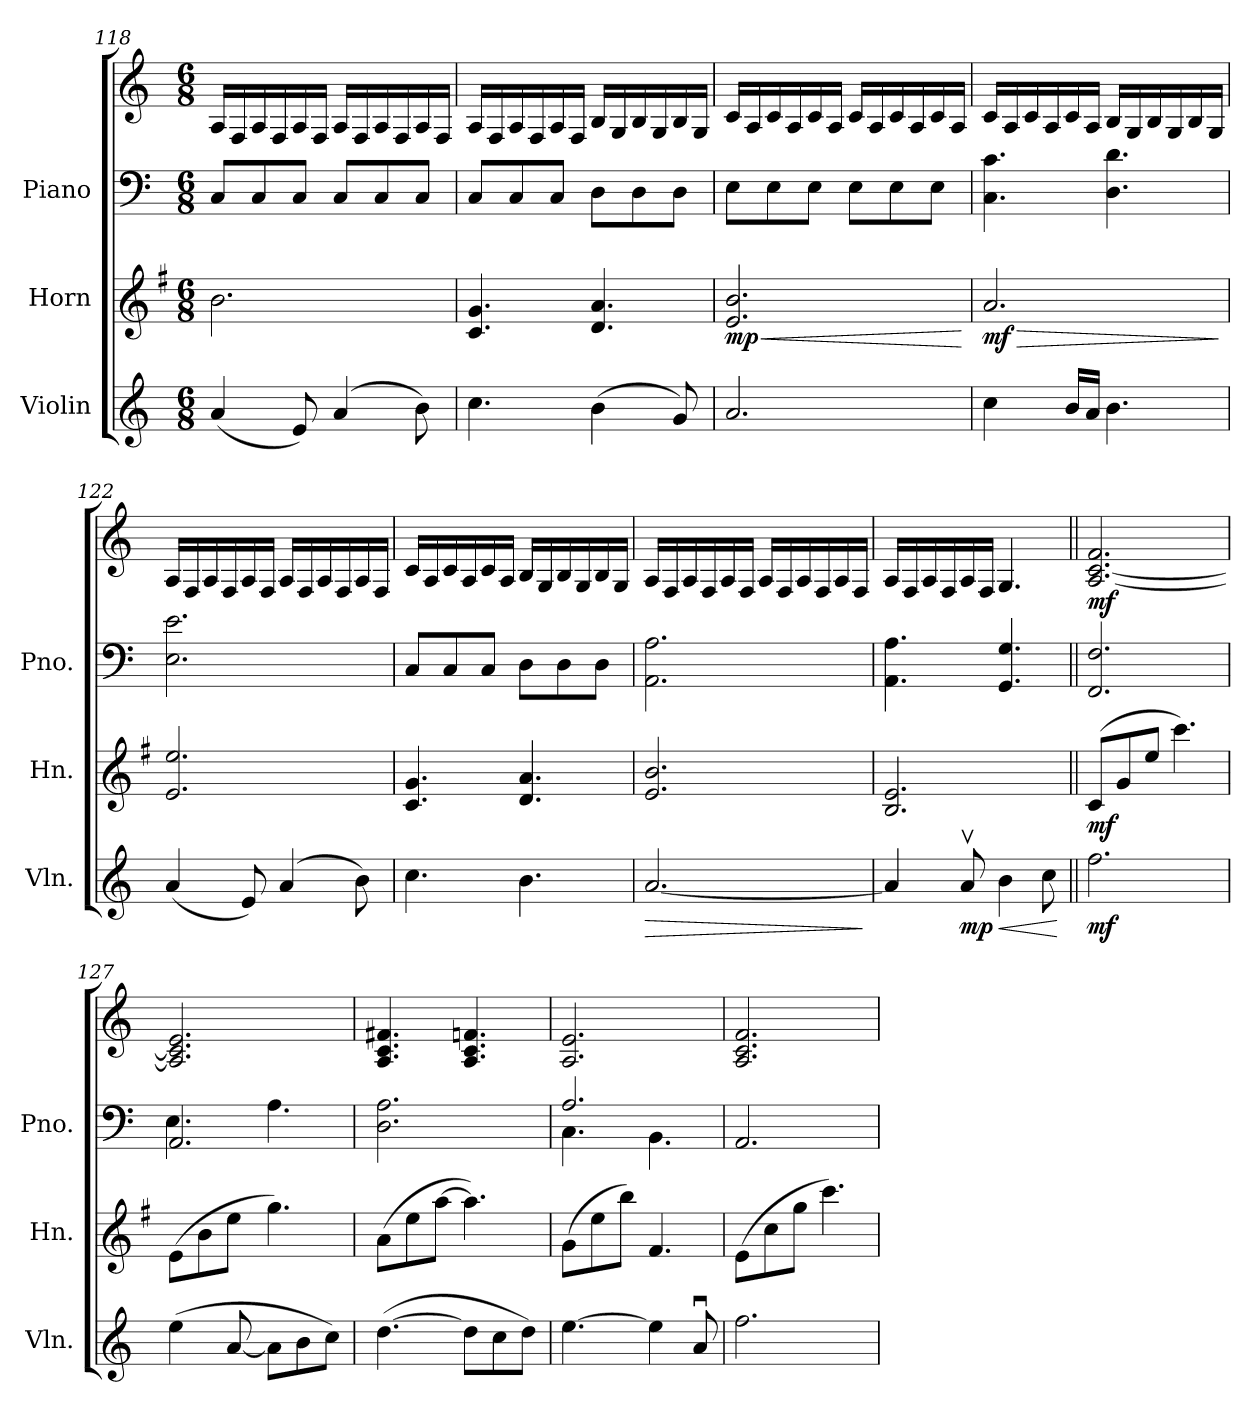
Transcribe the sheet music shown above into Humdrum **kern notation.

**kern	**dynam	**kern	**dynam	**kern	**kern	**dynam
*part3	*part3	*part2	*part2	*part1	*part1	*part1
*staff4	*staff4	*staff3	*staff3	*staff2	*staff1	*staff1/2
*I"Violin	*	*I"Horn	*	*I"Piano	*	*
*I'Vln.	*	*I'Hn.	*	*I'Pno.	*	*
*clefG2	*	*clefG2	*	*clefF4	*clefG2	*
*	*	*ITrd4c7	*	*	*	*
*k[]	*	*k[]	*	*k[]	*k[]	*
*C:	*	*C:	*	*C:	*C:	*
*M6/8	*	*M6/8	*	*M6/8	*M6/8	*
=118	=118	=118	=118	=118	=118	=118
(4a/	.	2.e\	.	8C/L	16A/LL	.
.	.	.	.	.	16F/	.
.	.	.	.	8C/	16A/	.
.	.	.	.	.	16F/	.
8e/)	.	.	.	8C/J	16A/	.
.	.	.	.	.	16F/JJ	.
(4a/	.	.	.	8C/L	16A/LL	.
.	.	.	.	.	16F/	.
.	.	.	.	8C/	16A/	.
.	.	.	.	.	16F/	.
8b\)	.	.	.	8C/J	16A/	.
.	.	.	.	.	16F/JJ	.
!!LO:LB:g=z
=119	=119	=119	=119	=119	=119	=119
4.cc\	.	4.F/ 4.c/	.	8C/L	16A/LL	.
.	.	.	.	.	16F/	.
.	.	.	.	8C/	16A/	.
.	.	.	.	.	16F/	.
.	.	.	.	8C/J	16A/	.
.	.	.	.	.	16F/JJ	.
(4b\	.	4.G/ 4.d/	.	8D\L	16B/LL	.
.	.	.	.	.	16G/	.
.	.	.	.	8D\	16B/	.
.	.	.	.	.	16G/	.
8g/)	.	.	.	8D\J	16B/	.
.	.	.	.	.	16G/JJ	.
=120	=120	=120	=120	=120	=120	=120
!	!	!	!LO:HP:b	!	!	!
!	!	!	!LO:DY:n=1:b	!	!	!
2.a/	.	2.A/ 2.e/	< mp	8E\L	16c/LL	.
.	.	.	.	.	16A/	.
.	.	.	.	8E\	16c/	.
.	.	.	.	.	16A/	.
.	.	.	.	8E\J	16c/	.
.	.	.	.	.	16A/JJ	.
.	.	.	.	8E\L	16c/LL	.
.	.	.	.	.	16A/	.
.	.	.	.	8E\	16c/	.
.	.	.	.	.	16A/	.
.	.	.	.	8E\J	16c/	.
.	.	.	.	.	16A/JJ	.
.	.	.	[	.	.	.
=121	=121	=121	=121	=121	=121	=121
!	!	!	!LO:HP:b	!	!	!
!	!	!	!LO:DY:n=1:b	!	!	!
4cc\	.	2.d/	> mf	4.C\ 4.c\	16c/LL	.
.	.	.	.	.	16A/	.
.	.	.	.	.	16c/	.
.	.	.	.	.	16A/	.
16b/LL	.	.	.	.	16c/	.
16a/JJ	.	.	.	.	16A/JJ	.
4.b\	.	.	.	4.D\ 4.d\	16B/LL	.
.	.	.	.	.	16G/	.
.	.	.	.	.	16B/	.
.	.	.	.	.	16G/	.
.	.	.	.	.	16B/	.
.	.	.	.	.	16G/JJ	.
.	.	.	]	.	.	.
=122	=122	=122	=122	=122	=122	=122
(4a/	.	2.A/ 2.a/	.	2.E\ 2.e\	16A/LL	.
.	.	.	.	.	16F/	.
.	.	.	.	.	16A/	.
.	.	.	.	.	16F/	.
8e/)	.	.	.	.	16A/	.
.	.	.	.	.	16F/JJ	.
(4a/	.	.	.	.	16A/LL	.
.	.	.	.	.	16F/	.
.	.	.	.	.	16A/	.
.	.	.	.	.	16F/	.
8b\)	.	.	.	.	16A/	.
.	.	.	.	.	16F/JJ	.
!!LO:LB:g=z
=123	=123	=123	=123	=123	=123	=123
4.cc\	.	4.F/ 4.c/	.	8C/L	16c/LL	.
.	.	.	.	.	16A/	.
.	.	.	.	8C/	16c/	.
.	.	.	.	.	16A/	.
.	.	.	.	8C/J	16c/	.
.	.	.	.	.	16A/JJ	.
4.b\	.	4.G/ 4.d/	.	8D\L	16B/LL	.
.	.	.	.	.	16G/	.
.	.	.	.	8D\	16B/	.
.	.	.	.	.	16G/	.
.	.	.	.	8D\J	16B/	.
.	.	.	.	.	16G/JJ	.
=124	=124	=124	=124	=124	=124	=124
!	!LO:HP:b	!	!	!	!	!
[2.a/	>	2.A/ 2.e/	.	2.AA\ 2.A\	16A/LL	.
.	.	.	.	.	16F/	.
.	.	.	.	.	16A/	.
.	.	.	.	.	16F/	.
.	.	.	.	.	16A/	.
.	.	.	.	.	16F/JJ	.
.	.	.	.	.	16A/LL	.
.	.	.	.	.	16F/	.
.	.	.	.	.	16A/	.
.	.	.	.	.	16F/	.
.	.	.	.	.	16A/	.
.	.	.	.	.	16F/JJ	.
.	]	.	.	.	.	.
=125	=125	=125	=125	=125	=125	=125
4a/]	.	2.E/ 2.A/	.	4.AA\ 4.A\	16A/LL	.
.	.	.	.	.	16F/	.
.	.	.	.	.	16A/	.
.	.	.	.	.	16F/	.
!	!LO:DY:b	!	!	!	!	!
8av/	mp	.	.	.	16A/	.
.	.	.	.	.	16F/JJ	.
!	!LO:HP:b	!	!	!	!	!
4b\	<	.	.	4.GG/ 4.G/	4.G/	.
8cc\	.	.	.	.	.	.
.	[	.	.	.	.	.
=126||	=126||	=126||	=126||	=126||	=126||	=126||
!	!LO:DY:b	!	!LO:DY:b	!	!	!LO:DY:b
2.ff\	mf	(8F/L	mf	2.FF/ 2.F/	[2.A/ [2.c/ 2.f/	mf
.	.	8c/	.	.	.	.
.	.	8a/J	.	.	.	.
.	.	4.ff\)	.	.	.	.
=127	=127	=127	=127	=127	=127	=127
*	*	*	*	*^	*	*
(4ee\	.	(8A\L	.	2.AA/	4.E\	2.A/] 2.c/] 2.e/	.
.	.	8e\	.	.	.	.	.
[8a/	.	8a\J	.	.	.	.	.
8a\L]	.	4.cc\)	.	.	4.A\	.	.
8b\	.	.	.	.	.	.	.
8cc\J)	.	.	.	.	.	.	.
*	*	*	*	*v	*v	*	*
!!LO:LB:g=z
=128	=128	=128	=128	=128	=128	=128
([4.dd\	.	(8d\L	.	2.D\ 2.A\	4.A/ 4.c/ 4.f#X/	.
.	.	8a\	.	.	.	.
.	.	[8dd\J	.	.	.	.
8dd\L]	.	4.dd\])	.	.	4.A/ 4.c/ 4.fn/	.
8cc\	.	.	.	.	.	.
8dd\J)	.	.	.	.	.	.
=129	=129	=129	=129	=129	=129	=129
*	*	*	*	*^	*	*
[4.ee\	.	(8c\L	.	2.A/	4.C\	2.A/ 2.e/	.
.	.	8a\	.	.	.	.	.
.	.	8ee\J)	.	.	.	.	.
4ee\]	.	4.B/	.	.	4.BB\	.	.
8au/	.	.	.	.	.	.	.
*	*	*	*	*v	*v	*	*
=130	=130	=130	=130	=130	=130	=130
2.ff\	.	(8A\L	.	2.AA/	2.A/ 2.c/ 2.f/	.
.	.	8f\	.	.	.	.
.	.	8cc\J	.	.	.	.
.	.	4.ff\)	.	.	.	.
=	=	=	=	=	=	=
*-	*-	*-	*-	*-	*-	*-
